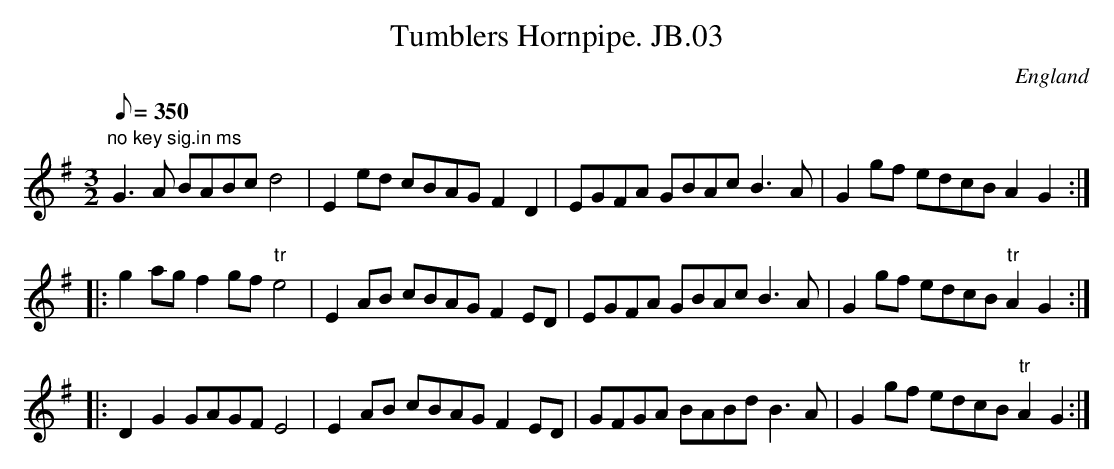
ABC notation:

X:1
T:Tumblers Hornpipe. JB.03
M:3/2
L:1/8
Q:350
O:England
K:G
"no key sig.in ms"G3A BABcd4|E2ed cBAGF2D2|EGFA GBAcB3A|G2gf edcB A2G2:|
!
|:g2agf2gf"tr"e4|E2AB cBAGF2ED|EGFA GBAcB3A|G2gf edcB"tr"A2G2:|!
|:D2G2GAGFE4|E2AB cBAGF2ED|GFGA BABdB3A|G2gf edcB"tr"A2G2:|]
